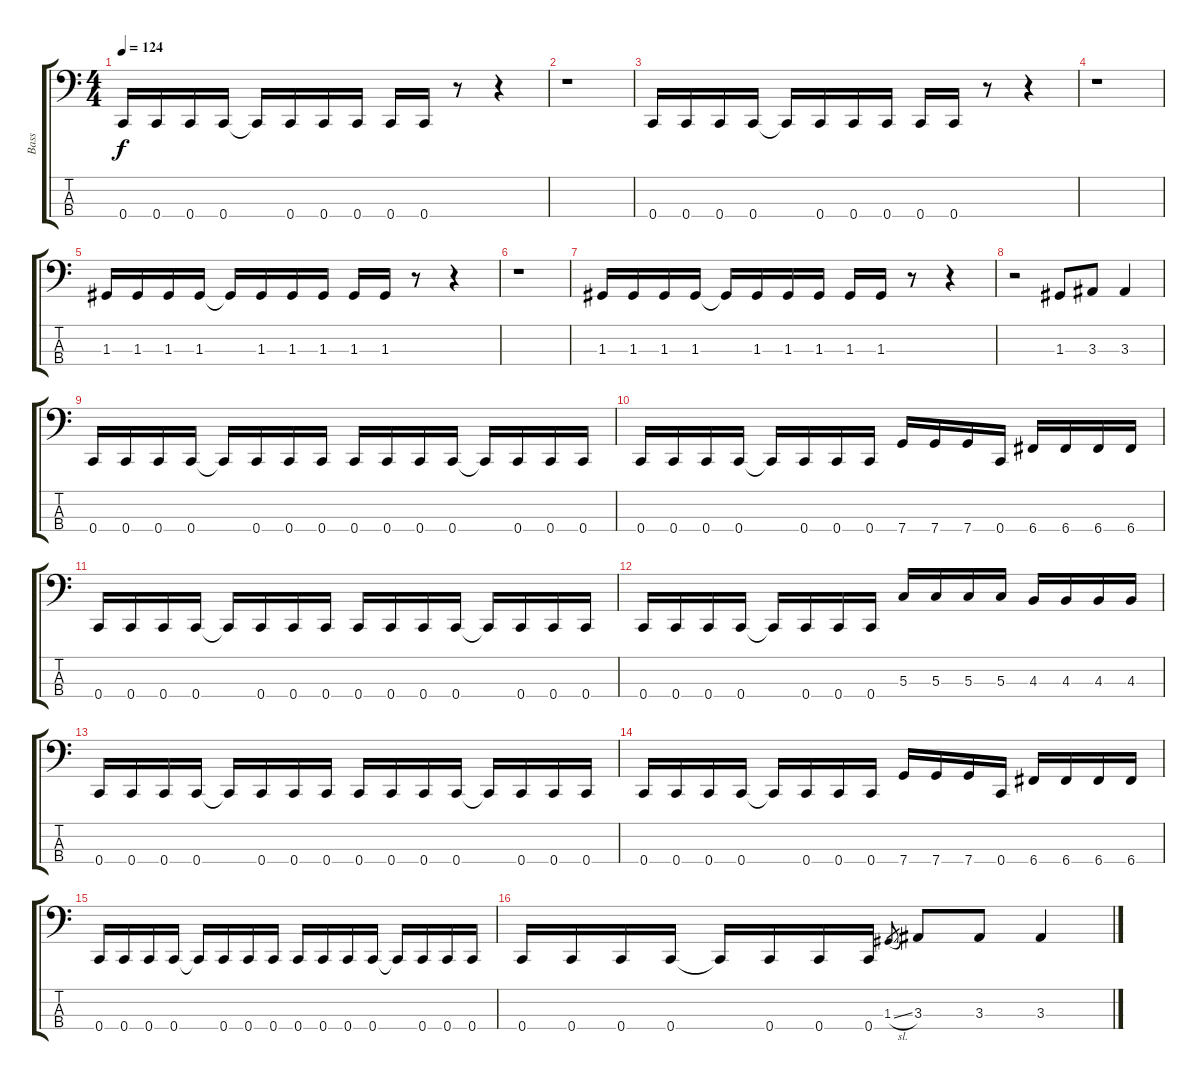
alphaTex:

\track ("Bass" "Bass") {instrument electricbasspick}
\staff {score tabs}
\tuning (F2 C2 G1 C1) {hide}
\ts (4 4)
\tempo 124
\clef f4
\ks c
0.4.16{dy f} 0.4.16 0.4.16 0.4.16 0.4{t}.16 0.4.16 0.4.16 0.4.16 0.4.16 0.4.16 r.8 r.4 |
r.1 |
0.4.16 0.4.16 0.4.16 0.4.16 0.4{t}.16 0.4.16 0.4.16 0.4.16 0.4.16 0.4.16 r.8 r.4 |
r.1 |
1.3.16 1.3.16 1.3.16 1.3.16 1.3{t}.16 1.3.16 1.3.16 1.3.16 1.3.16 1.3.16 r.8 r.4 |
r.1 |
1.3.16 1.3.16 1.3.16 1.3.16 1.3{t}.16 1.3.16 1.3.16 1.3.16 1.3.16 1.3.16 r.8 r.4 |
r.2 1.3.8 3.3.8 3.3.4 |
0.4.16 0.4.16 0.4.16 0.4.16 0.4{t}.16 0.4.16 0.4.16 0.4.16 0.4.16 0.4.16 0.4.16 0.4.16 0.4{t}.16 0.4.16 0.4.16 0.4.16 |
0.4.16 0.4.16 0.4.16 0.4.16 0.4{t}.16 0.4.16 0.4.16 0.4.16 7.4.16 7.4.16 7.4.16 0.4.16 6.4.16 6.4.16 6.4.16 6.4.16 |
0.4.16 0.4.16 0.4.16 0.4.16 0.4{t}.16 0.4.16 0.4.16 0.4.16 0.4.16 0.4.16 0.4.16 0.4.16 0.4{t}.16 0.4.16 0.4.16 0.4.16 |
0.4.16 0.4.16 0.4.16 0.4.16 0.4{t}.16 0.4.16 0.4.16 0.4.16 5.3.16 5.3.16 5.3.16 5.3.16 4.3.16 4.3.16 4.3.16 4.3.16 |
0.4.16 0.4.16 0.4.16 0.4.16 0.4{t}.16 0.4.16 0.4.16 0.4.16 0.4.16 0.4.16 0.4.16 0.4.16 0.4{t}.16 0.4.16 0.4.16 0.4.16 |
0.4.16 0.4.16 0.4.16 0.4.16 0.4{t}.16 0.4.16 0.4.16 0.4.16 7.4.16 7.4.16 7.4.16 0.4.16 6.4.16 6.4.16 6.4.16 6.4.16 |
0.4.16 0.4.16 0.4.16 0.4.16 0.4{t}.16 0.4.16 0.4.16 0.4.16 0.4.16 0.4.16 0.4.16 0.4.16 0.4{t}.16 0.4.16 0.4.16 0.4.16 |
0.4.16 0.4.16 0.4.16 0.4.16 0.4{t}.16 0.4.16 0.4.16 0.4.16 1.3{sl}.8{gr} 3.3.8 3.3.8 3.3.4
